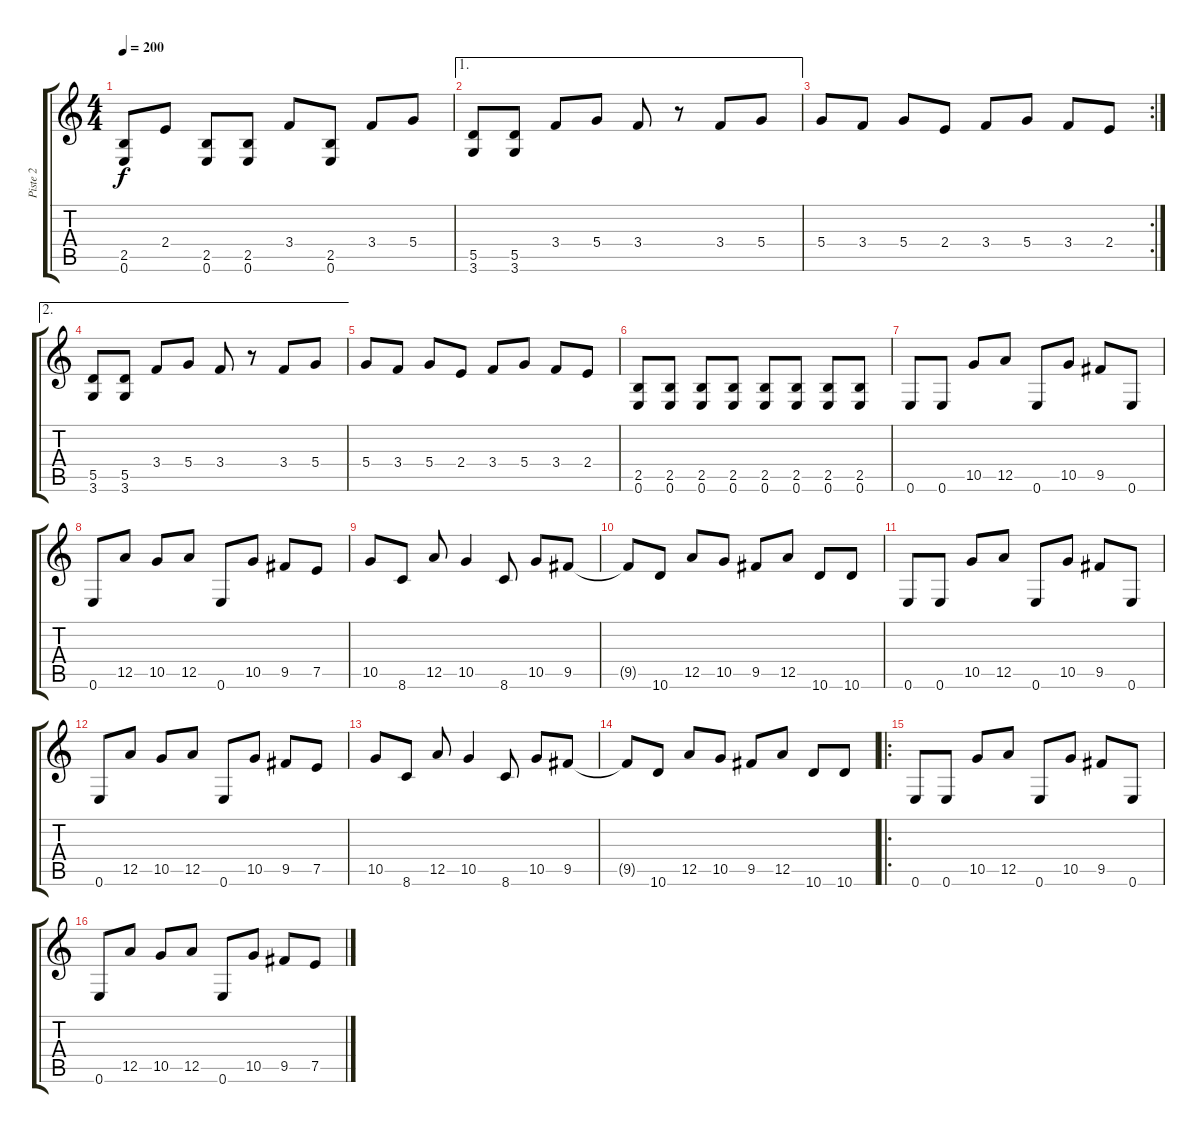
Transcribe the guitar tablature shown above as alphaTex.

\track ("Piste 2" "Piste 2") {instrument distortionguitar}
\staff {score tabs}
\tuning (E4 B3 G3 D3 A2 E2) {hide}
\ts (4 4)
\tempo 200
\clef g2
\ks c
(2.5 0.6).8{dy f} 2.4.8 (2.5 0.6).8 (2.5 0.6).8 3.4.8 (2.5 0.6).8 3.4.8 5.4.8 |
\ae 1
(5.5 3.6).8 (5.5 3.6).8 3.4.8 5.4.8 3.4.8 r.8 3.4.8 5.4.8 |
\rc 2
5.4.8 3.4.8 5.4.8 2.4.8 3.4.8 5.4.8 3.4.8 2.4.8 |
\ae 2
(5.5 3.6).8 (5.5 3.6).8 3.4.8 5.4.8 3.4.8 r.8 3.4.8 5.4.8 |
5.4.8 3.4.8 5.4.8 2.4.8 3.4.8 5.4.8 3.4.8 2.4.8 |
(2.5 0.6).8 (2.5 0.6).8 (2.5 0.6).8 (2.5 0.6).8 (2.5 0.6).8 (2.5 0.6).8 (2.5 0.6).8 (2.5 0.6).8 |
0.6.8 0.6.8 10.5.8 12.5.8 0.6.8 10.5.8 9.5.8 0.6.8 |
0.6.8 12.5.8 10.5.8 12.5.8 0.6.8 10.5.8 9.5.8 7.5.8 |
10.5.8 8.6.8 12.5.8 10.5.4 8.6.8 10.5.8 9.5.8 |
9.5{t}.8 10.6.8 12.5.8 10.5.8 9.5.8 12.5.8 10.6.8 10.6.8 |
0.6.8 0.6.8 10.5.8 12.5.8 0.6.8 10.5.8 9.5.8 0.6.8 |
0.6.8 12.5.8 10.5.8 12.5.8 0.6.8 10.5.8 9.5.8 7.5.8 |
10.5.8 8.6.8 12.5.8 10.5.4 8.6.8 10.5.8 9.5.8 |
9.5{t}.8 10.6.8 12.5.8 10.5.8 9.5.8 12.5.8 10.6.8 10.6.8 |
\ro
0.6.8 0.6.8 10.5.8 12.5.8 0.6.8 10.5.8 9.5.8 0.6.8 |
0.6.8 12.5.8 10.5.8 12.5.8 0.6.8 10.5.8 9.5.8 7.5.8
